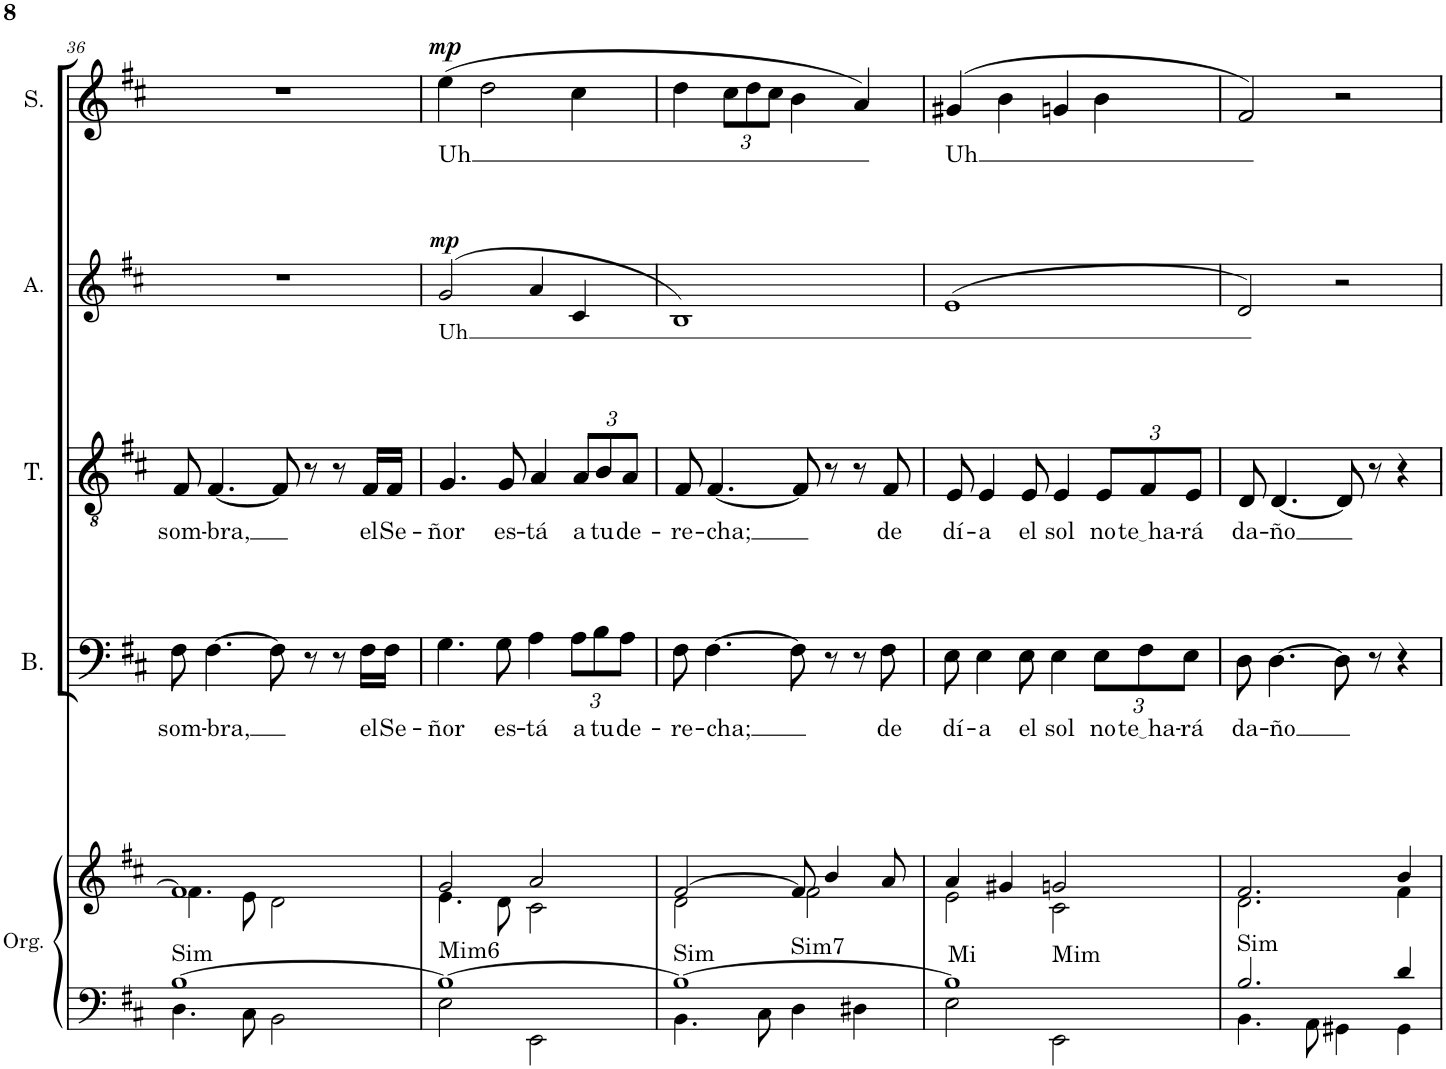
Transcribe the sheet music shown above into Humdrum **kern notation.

**kern	**kern	**harte	**kern	**text	**kern	**text	**kern	**text	**dynam	**kern	**text	**dynam
*part5	*part5	*part5	*part4	*part4	*part3	*part3	*part2	*part2	*part2	*part1	*part1	*part1
*staff6	*staff5	*	*staff4	*staff4	*staff3	*staff3	*staff2	*staff2	*staff2	*staff1	*staff1	*staff1
*I"Órgano	*	*	*I"Bajo	*	*I"Tenor	*	*I"Alto	*	*	*I"Soprano	*	*
*	*	*	*I'B.	*	*I'T.	*	*I'A.	*	*	*I'S.	*	*
!!LO:PB:g=z
*clefF4	*clefG2	*	*clefF4	*	*clefGv2	*	*clefG2	*	*	*clefG2	*	*
*k[f#c#]	*k[f#c#]	*	*k[f#c#]	*	*k[f#c#]	*	*k[f#c#]	*	*	*k[f#c#]	*	*
*M4/4	*M4/4	*	*M4/4	*	*M4/4	*	*M4/4	*	*	*M4/4	*	*
*met(c)	*met(c)	*	*met(c)	*	*met(c)	*	*met(c)	*	*	*met(c)	*	*
=36	=36	=36	=36	=36	=36	=36	=36	=36	=36	=36	=36	=36
*^	*^	*	*	*	*	*	*	*	*	*	*	*
!	!	!	!	!LO:H:kt=Sim	!	!LO:LY:b	!	!LO:LY:b	!	!	!	!	!	!
[1B	4.D\	1f#]	4.f#\	N	8F#\	som-	8F#/	som-	1r	.	.	1r	.	.
!	!	!	!	!	!	!LO:LY:b	!	!LO:LY:b	!	!	!	!	!	!
.	.	.	.	.	[4.F#\	-bra,	[4.F#/	-bra,	.	.	.	.	.	.
.	8C#\	.	8e\	.	.	.	.	.	.	.	.	.	.	.
.	2BB\	.	2d\	.	8F#\]	.	8F#/]	.	.	.	.	.	.	.
.	.	.	.	.	8r	.	8r	.	.	.	.	.	.	.
.	.	.	.	.	8r	.	8r	.	.	.	.	.	.	.
!	!	!	!	!	!	!LO:LY:b	!	!LO:LY:b	!	!	!	!	!	!
.	.	.	.	.	16F#\LL	el	16F#/LL	el	.	.	.	.	.	.
!	!	!	!	!	!	!LO:LY:b	!	!LO:LY:b	!	!	!	!	!	!
.	.	.	.	.	16F#\JJ	Se-	16F#/JJ	Se-	.	.	.	.	.	.
=37	=37	=37	=37	=37	=37	=37	=37	=37	=37	=37	=37	=37	=37	=37
!	!	!	!	!LO:H:kt=Mim6	!	!LO:LY:b	!	!LO:LY:b	!	!LO:LY:b	!LO:DY:a	!	!LO:LY:b	!LO:DY:a
1B_	2E\	2g/	4.e\	N	4.G\	-ñor	4.G/	-ñor	(>2g/	-Uh	mp	(4ee\	-Uh	mp
.	.	.	.	.	.	.	.	.	.	.	.	2dd\	.	.
!	!	!	!	!	!	!LO:LY:b	!	!LO:LY:b	!	!	!	!	!	!
.	.	.	8d\	.	8G\	es-	8G/	es-	.	.	.	.	.	.
!	!	!	!	!	!	!LO:LY:b	!	!LO:LY:b	!	!	!	!	!	!
.	2EE\	2a/	2c#\	.	4A\	-tá	4A/	-tá	4a/	.	.	.	.	.
*	*	*	*	*	*Xbrackettup	*	*	*	*	*	*	*	*	*
!	!	!	!	!	!	!LO:LY:b	!	!	!	!	!	!	!	!
*	*	*	*	*	*	*	*Xbrackettup	*	*	*	*	*	*	*
!	!	!	!	!	!	!	!	!LO:LY:b	!	!	!	!	!	!
.	.	.	.	.	12A\L	a	12A/L	a	4c#/	.	.	4cc#\	.	.
!	!	!	!	!	!	!LO:LY:b	!	!LO:LY:b	!	!	!	!	!	!
.	.	.	.	.	12B\	tu	12B/	tu	.	.	.	.	.	.
!	!	!	!	!	!	!LO:LY:b	!	!LO:LY:b	!	!	!	!	!	!
.	.	.	.	.	12A\J	de-	12A/J	de-	.	.	.	.	.	.
=38	=38	=38	=38	=38	=38	=38	=38	=38	=38	=38	=38	=38	=38	=38
!	!	!	!	!LO:H:n=1:kt=Sim	!	!LO:LY:b	!	!LO:LY:b	!	!	!	!	!	!
!	!	!	!	!LO:H:n=2:kt=Sim7	!	!	!	!	!	!	!	!	!	!
1B_	4.BB\	[2f#/	2d\	N N	8F#\	-re-	8F#/	-re-	1B)	.	.	4dd\	.	.
!	!	!	!	!	!	!LO:LY:b	!	!LO:LY:b	!	!	!	!	!	!
.	.	.	.	.	[4.F#\	-cha;	[4.F#/	-cha;	.	.	.	.	.	.
*	*	*	*	*	*	*	*	*	*	*	*	*Xbrackettup	*	*
.	.	.	.	.	.	.	.	.	.	.	.	12cc#\L	.	.
.	.	.	.	.	.	.	.	.	.	.	.	12dd\	.	.
.	8C#\	.	.	.	.	.	.	.	.	.	.	.	.	.
.	.	.	.	.	.	.	.	.	.	.	.	12cc#\J	.	.
.	4D\	8f#/]	2f#\	.	8F#\]	.	8F#/]	.	.	.	.	4b\	.	.
.	.	4b/	.	.	8r	.	8r	.	.	.	.	.	.	.
.	4D#X\	.	.	.	8r	.	8r	.	.	.	.	4a/)	.	.
!	!	!	!	!	!	!LO:LY:b	!	!LO:LY:b	!	!	!	!	!	!
.	.	8a/	.	.	8F#\	de	8F#/	de	.	.	.	.	.	.
=39	=39	=39	=39	=39	=39	=39	=39	=39	=39	=39	=39	=39	=39	=39
!	!	!	!	!LO:H:n=1:kt=Mi	!	!LO:LY:b	!	!LO:LY:b	!	!	!	!	!LO:LY:b	!
!	!	!	!	!LO:H:n=2:kt=Mim	!	!	!	!	!	!	!	!	!	!
1B]	2E\	4a/	2e\	N N	8E\	dí-	8E/	dí-	(>1e	.	.	(4g#X/	-Uh	.
!	!	!	!	!	!	!LO:LY:b	!	!LO:LY:b	!	!	!	!	!	!
.	.	.	.	.	4E\	-a	4E/	-a	.	.	.	.	.	.
.	.	4g#X/	.	.	.	.	.	.	.	.	.	4b\	.	.
!	!	!	!	!	!	!LO:LY:b	!	!LO:LY:b	!	!	!	!	!	!
.	.	.	.	.	8E\	el	8E/	el	.	.	.	.	.	.
!	!	!	!	!	!	!LO:LY:b	!	!LO:LY:b	!	!	!	!	!	!
.	2EE\	2gn/	2c#\	.	4E\	sol	4E/	sol	.	.	.	4gn/	.	.
!	!	!	!	!	!	!LO:LY:b	!	!LO:LY:b	!	!	!	!	!	!
.	.	.	.	.	12E\L	no	12E/L	no	.	.	.	4b\	.	.
!	!	!	!	!	!	!LO:LY:b	!	!LO:LY:b	!	!	!	!	!	!
.	.	.	.	.	12F#\	te ha	12F#/	te ha	.	.	.	.	.	.
!	!	!	!	!	!	!LO:LY:b	!	!LO:LY:b	!	!	!	!	!	!
.	.	.	.	.	12E\J	-rá	12E/J	-rá	.	.	.	.	.	.
=40	=40	=40	=40	=40	=40	=40	=40	=40	=40	=40	=40	=40	=40	=40
!	!	!	!	!LO:H:kt=Sim	!	!LO:LY:b	!	!LO:LY:b	!	!	!	!	!	!
2.B/	4.BB\	2.f#/	2.d\	N	8D\	da-	8D/	da-	2d/)	.	.	2f#/)	.	.
!	!	!	!	!	!	!LO:LY:b	!	!LO:LY:b	!	!	!	!	!	!
.	.	.	.	.	[4.D\	-ño	[4.D/	-ño	.	.	.	.	.	.
.	8AA\	.	.	.	.	.	.	.	.	.	.	.	.	.
.	4GG#X\	.	.	.	8D\]	.	8D/]	.	2r	.	.	2r	.	.
.	.	.	.	.	8r	.	8r	.	.	.	.	.	.	.
4d/	4GG#\	4b/	4f#\	.	4r	.	4r	.	.	.	.	.	.	.
*v	*v	*	*	*	*	*	*	*	*	*	*	*	*	*
*	*v	*v	*	*	*	*	*	*	*	*	*	*	*
=	=	=	=	=	=	=	=	=	=	=	=	=
*-	*-	*-	*-	*-	*-	*-	*-	*-	*-	*-	*-	*-
